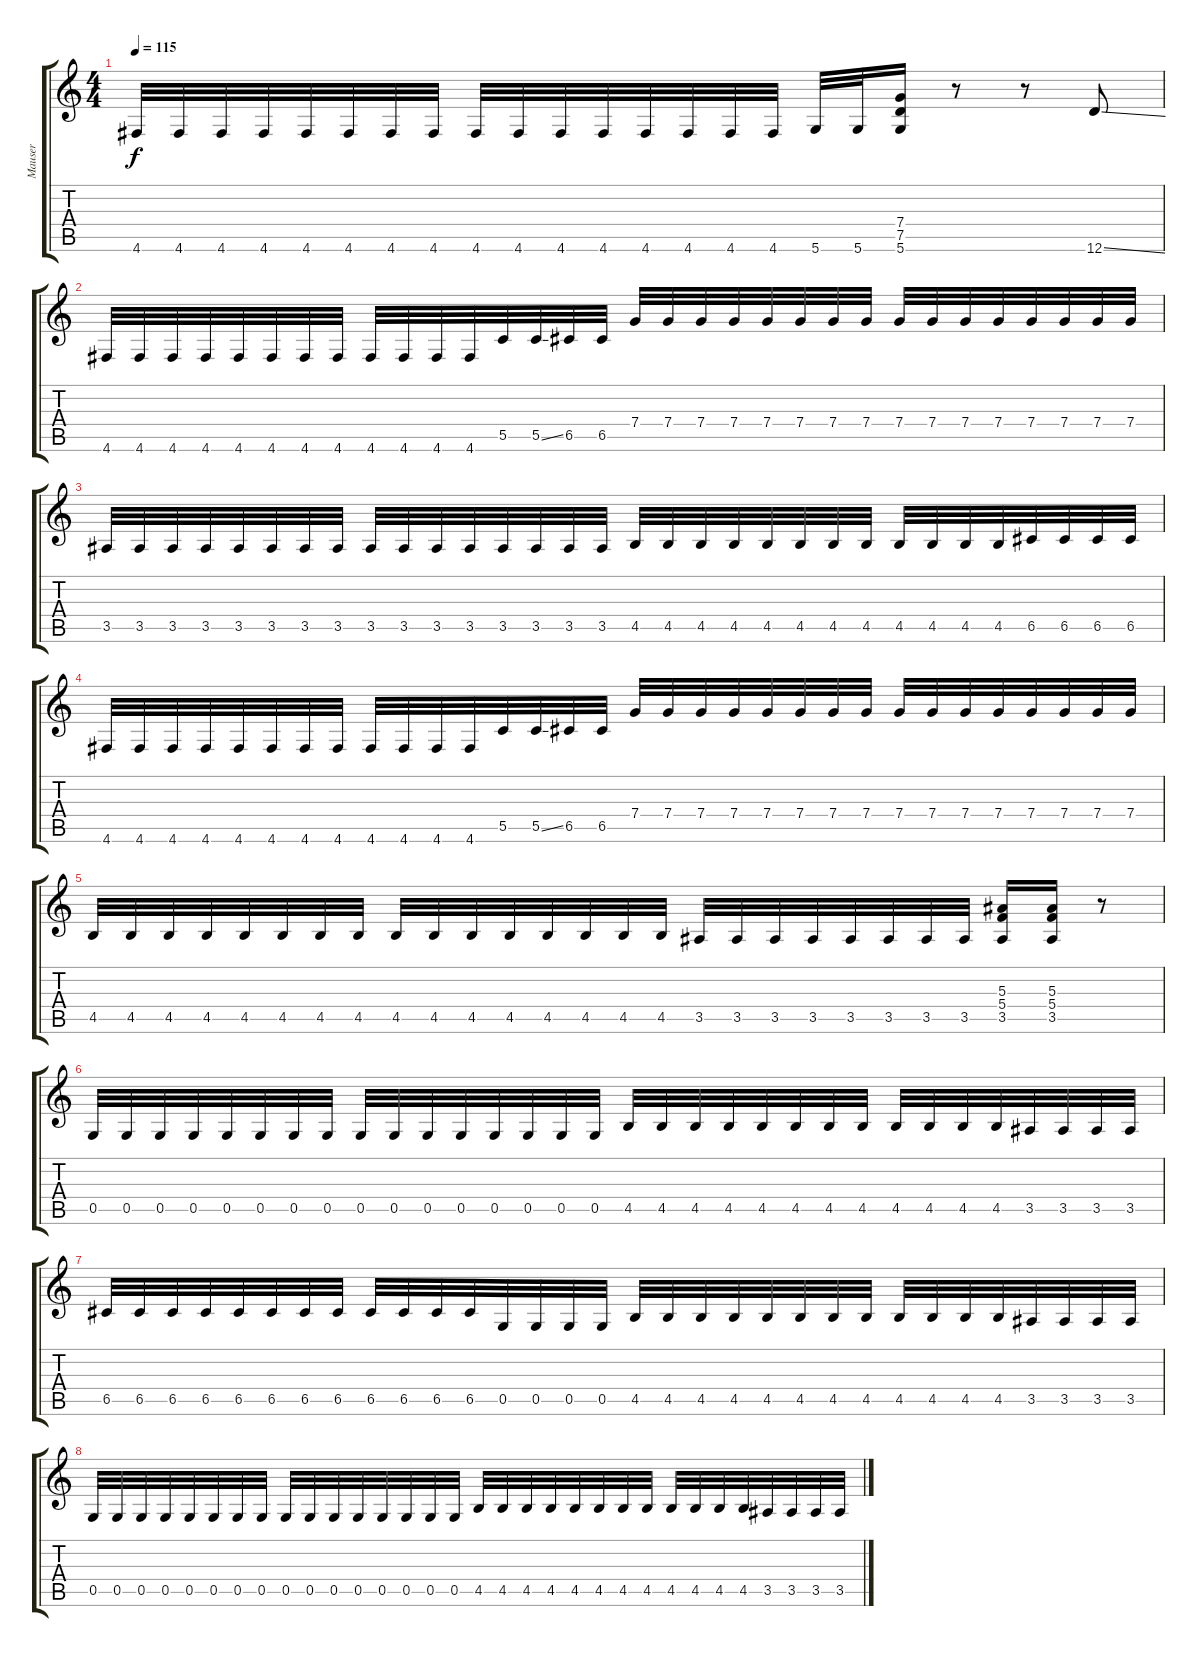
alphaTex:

\track ("Mauser" "Mauser") {instrument distortionguitar}
\staff {score tabs}
\tuning (D4 A3 F3 C3 G2 D2) {hide}
\ts (4 4)
\tempo 115
\clef g2
\ks c
4.6.32{dy f} 4.6.32 4.6.32 4.6.32 4.6.32 4.6.32 4.6.32 4.6.32 4.6.32 4.6.32 4.6.32 4.6.32 4.6.32 4.6.32 4.6.32 4.6.32 5.6.32 5.6.32 (7.4 7.5 5.6).16 r.8 r.8 12.6{ss}.8 |
4.6.32 4.6.32 4.6.32 4.6.32 4.6.32 4.6.32 4.6.32 4.6.32 4.6.32 4.6.32 4.6.32 4.6.32 5.5.32 5.5{ss}.32 6.5.32 6.5.32 7.4.32 7.4.32 7.4.32 7.4.32 7.4.32 7.4.32 7.4.32 7.4.32 7.4.32 7.4.32 7.4.32 7.4.32 7.4.32 7.4.32 7.4.32 7.4.32 |
3.5.32 3.5.32 3.5.32 3.5.32 3.5.32 3.5.32 3.5.32 3.5.32 3.5.32 3.5.32 3.5.32 3.5.32 3.5.32 3.5.32 3.5.32 3.5.32 4.5.32 4.5.32 4.5.32 4.5.32 4.5.32 4.5.32 4.5.32 4.5.32 4.5.32 4.5.32 4.5.32 4.5.32 6.5.32 6.5.32 6.5.32 6.5.32 |
4.6.32 4.6.32 4.6.32 4.6.32 4.6.32 4.6.32 4.6.32 4.6.32 4.6.32 4.6.32 4.6.32 4.6.32 5.5.32 5.5{ss}.32 6.5.32 6.5.32 7.4.32 7.4.32 7.4.32 7.4.32 7.4.32 7.4.32 7.4.32 7.4.32 7.4.32 7.4.32 7.4.32 7.4.32 7.4.32 7.4.32 7.4.32 7.4.32 |
4.5.32 4.5.32 4.5.32 4.5.32 4.5.32 4.5.32 4.5.32 4.5.32 4.5.32 4.5.32 4.5.32 4.5.32 4.5.32 4.5.32 4.5.32 4.5.32 3.5.32 3.5.32 3.5.32 3.5.32 3.5.32 3.5.32 3.5.32 3.5.32 (5.3 5.4 3.5).16 (5.3 5.4 3.5).16 r.8 |
0.5.32 0.5.32 0.5.32 0.5.32 0.5.32 0.5.32 0.5.32 0.5.32 0.5.32 0.5.32 0.5.32 0.5.32 0.5.32 0.5.32 0.5.32 0.5.32 4.5.32 4.5.32 4.5.32 4.5.32 4.5.32 4.5.32 4.5.32 4.5.32 4.5.32 4.5.32 4.5.32 4.5.32 3.5.32 3.5.32 3.5.32 3.5.32 |
6.5.32 6.5.32 6.5.32 6.5.32 6.5.32 6.5.32 6.5.32 6.5.32 6.5.32 6.5.32 6.5.32 6.5.32 0.5.32 0.5.32 0.5.32 0.5.32 4.5.32 4.5.32 4.5.32 4.5.32 4.5.32 4.5.32 4.5.32 4.5.32 4.5.32 4.5.32 4.5.32 4.5.32 3.5.32 3.5.32 3.5.32 3.5.32 |
0.5.32 0.5.32 0.5.32 0.5.32 0.5.32 0.5.32 0.5.32 0.5.32 0.5.32 0.5.32 0.5.32 0.5.32 0.5.32 0.5.32 0.5.32 0.5.32 4.5.32 4.5.32 4.5.32 4.5.32 4.5.32 4.5.32 4.5.32 4.5.32 4.5.32 4.5.32 4.5.32 4.5.32 3.5.32 3.5.32 3.5.32 3.5.32
